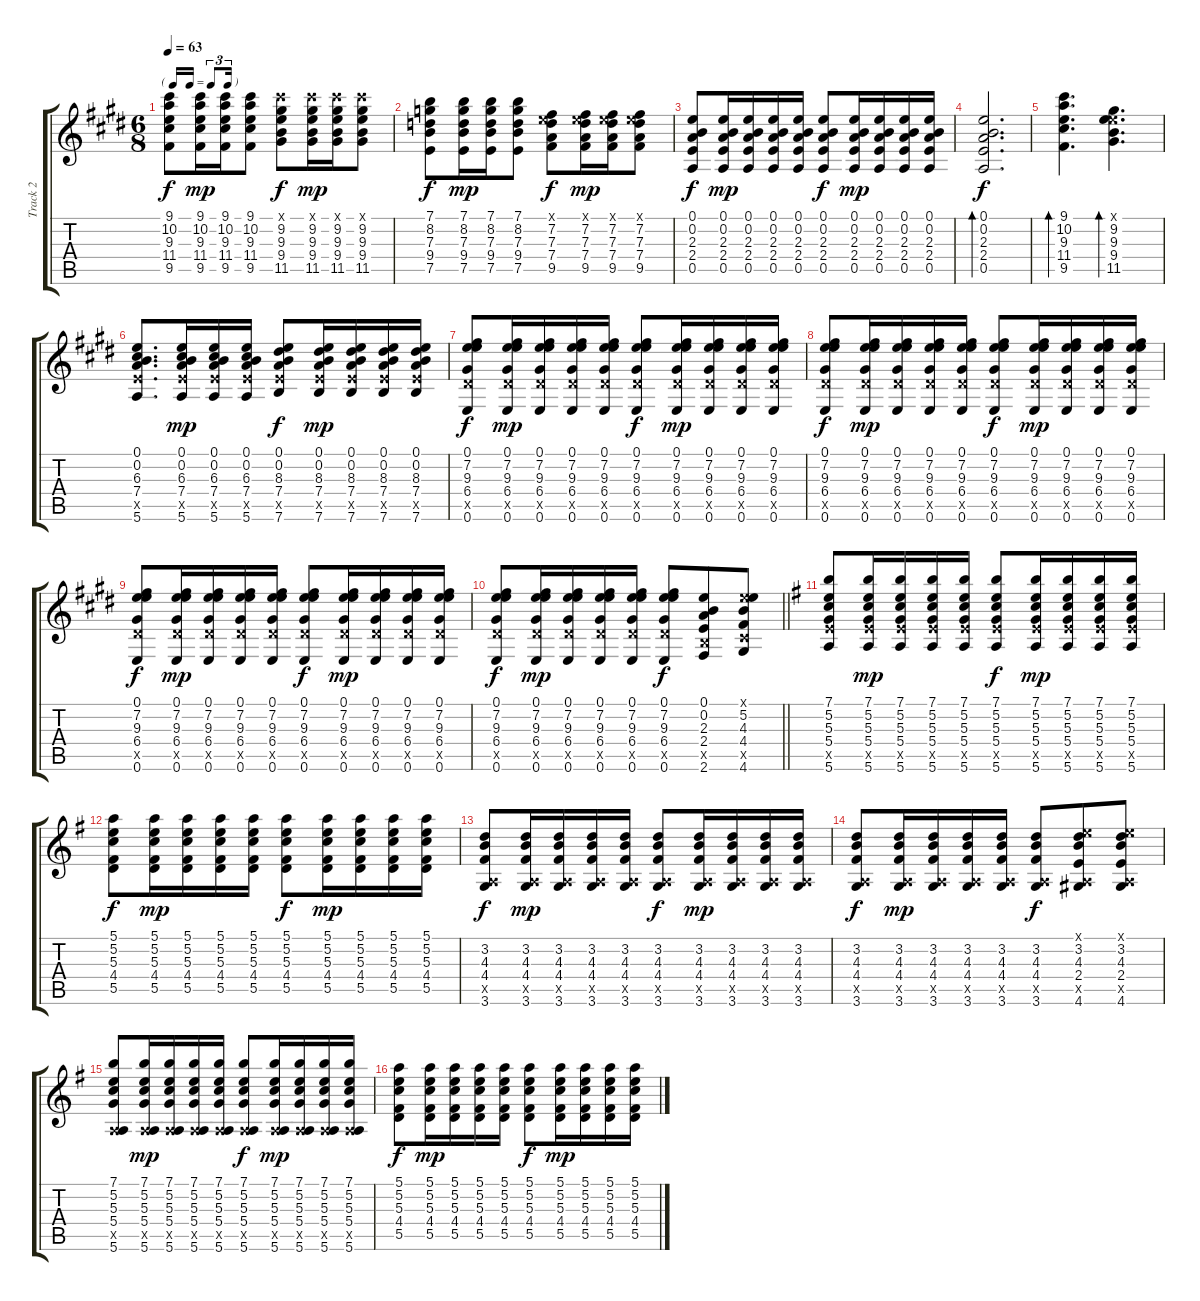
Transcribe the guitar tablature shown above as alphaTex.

\track ("Track 2" "Track 2") {instrument acousticguitarsteel}
\staff {score tabs}
\tuning (E4 B3 G3 D3 A2 E2) {hide}
\ts (6 8)
\tf triplet16th
\tempo 63
\clef g2
\ks e
(9.1 10.2 9.3 11.4 9.5).8{dy f} (9.1 10.2 9.3 11.4 9.5).16{dy mp} (9.1 10.2 9.3 11.4 9.5).16 (9.1 10.2 9.3 11.4 9.5).8 (9.1{x} 9.2 9.3 9.4 11.5).8{dy f} (9.1{x} 9.2 9.3 9.4 11.5).16{dy mp} (9.1{x} 9.2 9.3 9.4 11.5).16 (9.1{x} 9.2 9.3 9.4 11.5).8 |
(7.1 8.2 7.3 9.4 7.5).8{dy f} (7.1 8.2 7.3 9.4 7.5).16{dy mp} (7.1 8.2 7.3 9.4 7.5).16 (7.1 8.2 7.3 9.4 7.5).8 (0.1{x} 7.2 7.3 7.4 9.5).8{dy f} (0.1{x} 7.2 7.3 7.4 9.5).16{dy mp} (0.1{x} 7.2 7.3 7.4 9.5).16 (0.1{x} 7.2 7.3 7.4 9.5).8 |
(0.1 0.2 2.3 2.4 0.5).8{dy f} (0.1 0.2 2.3 2.4 0.5).16{dy mp} (0.1 0.2 2.3 2.4 0.5).16 (0.1 0.2 2.3 2.4 0.5).16 (0.1 0.2 2.3 2.4 0.5).16 (0.1 0.2 2.3 2.4 0.5).8{dy f} (0.1 0.2 2.3 2.4 0.5).16{dy mp} (0.1 0.2 2.3 2.4 0.5).16 (0.1 0.2 2.3 2.4 0.5).16 (0.1 0.2 2.3 2.4 0.5).16 |
(0.1 0.2 2.3 2.4 0.5).2{d bd 60 dy f} |
(9.1 10.2 9.3 11.4 9.5).4{d bd 60} (0.1{x} 9.2 9.3 9.4 11.5).4{d bd 60} |
(0.1 0.2 6.3 7.4 7.5{x} 5.6).8{d} (0.1 0.2 6.3 7.4 7.5{x} 5.6).16{dy mp} (0.1 0.2 6.3 7.4 7.5{x} 5.6).16 (0.1 0.2 6.3 7.4 7.5{x} 5.6).16 (0.1 0.2 8.3 7.4 7.5{x} 7.6).8{dy f} (0.1 0.2 8.3 7.4 7.5{x} 7.6).16{dy mp} (0.1 0.2 8.3 7.4 7.5{x} 7.6).16 (0.1 0.2 8.3 7.4 7.5{x} 7.6).16 (0.1 0.2 8.3 7.4 7.5{x} 7.6).16 |
(0.1 7.2 9.3 6.4 6.5{x} 0.6).8{dy f} (0.1 7.2 9.3 6.4 6.5{x} 0.6).16{dy mp} (0.1 7.2 9.3 6.4 6.5{x} 0.6).16 (0.1 7.2 9.3 6.4 6.5{x} 0.6).16 (0.1 7.2 9.3 6.4 6.5{x} 0.6).16 (0.1 7.2 9.3 6.4 6.5{x} 0.6).8{dy f} (0.1 7.2 9.3 6.4 6.5{x} 0.6).16{dy mp} (0.1 7.2 9.3 6.4 6.5{x} 0.6).16 (0.1 7.2 9.3 6.4 6.5{x} 0.6).16 (0.1 7.2 9.3 6.4 6.5{x} 0.6).16 |
(0.1 7.2 9.3 6.4 6.5{x} 0.6).8{dy f} (0.1 7.2 9.3 6.4 6.5{x} 0.6).16{dy mp} (0.1 7.2 9.3 6.4 6.5{x} 0.6).16 (0.1 7.2 9.3 6.4 6.5{x} 0.6).16 (0.1 7.2 9.3 6.4 6.5{x} 0.6).16 (0.1 7.2 9.3 6.4 6.5{x} 0.6).8{dy f} (0.1 7.2 9.3 6.4 6.5{x} 0.6).16{dy mp} (0.1 7.2 9.3 6.4 6.5{x} 0.6).16 (0.1 7.2 9.3 6.4 6.5{x} 0.6).16 (0.1 7.2 9.3 6.4 6.5{x} 0.6).16 |
(0.1 7.2 9.3 6.4 6.5{x} 0.6).8{dy f} (0.1 7.2 9.3 6.4 6.5{x} 0.6).16{dy mp} (0.1 7.2 9.3 6.4 6.5{x} 0.6).16 (0.1 7.2 9.3 6.4 6.5{x} 0.6).16 (0.1 7.2 9.3 6.4 6.5{x} 0.6).16 (0.1 7.2 9.3 6.4 6.5{x} 0.6).8{dy f} (0.1 7.2 9.3 6.4 6.5{x} 0.6).16{dy mp} (0.1 7.2 9.3 6.4 6.5{x} 0.6).16 (0.1 7.2 9.3 6.4 6.5{x} 0.6).16 (0.1 7.2 9.3 6.4 6.5{x} 0.6).16 |
\barLineRight lightlight
(0.1 7.2 9.3 6.4 6.5{x} 0.6).8{dy f} (0.1 7.2 9.3 6.4 6.5{x} 0.6).16{dy mp} (0.1 7.2 9.3 6.4 6.5{x} 0.6).16 (0.1 7.2 9.3 6.4 6.5{x} 0.6).16 (0.1 7.2 9.3 6.4 6.5{x} 0.6).16 (0.1 7.2 9.3 6.4 6.5{x} 0.6).8{dy f} (0.1 0.2 2.3 2.4 2.5{x} 2.6).8 (0.1{x} 5.2 4.3 4.4 4.5{x} 4.6).8 |
\ks g
(7.1 5.2 5.3 5.4 7.5{x} 5.6).8 (7.1 5.2 5.3 5.4 7.5{x} 5.6).16{dy mp} (7.1 5.2 5.3 5.4 7.5{x} 5.6).16 (7.1 5.2 5.3 5.4 7.5{x} 5.6).16 (7.1 5.2 5.3 5.4 7.5{x} 5.6).16 (7.1 5.2 5.3 5.4 7.5{x} 5.6).8{dy f} (7.1 5.2 5.3 5.4 7.5{x} 5.6).16{dy mp} (7.1 5.2 5.3 5.4 7.5{x} 5.6).16 (7.1 5.2 5.3 5.4 7.5{x} 5.6).16 (7.1 5.2 5.3 5.4 7.5{x} 5.6).16 |
(5.1 5.2 5.3 4.4 5.5).8{dy f} (5.1 5.2 5.3 4.4 5.5).16{dy mp} (5.1 5.2 5.3 4.4 5.5).16 (5.1 5.2 5.3 4.4 5.5).16 (5.1 5.2 5.3 4.4 5.5).16 (5.1 5.2 5.3 4.4 5.5).8{dy f} (5.1 5.2 5.3 4.4 5.5).16{dy mp} (5.1 5.2 5.3 4.4 5.5).16 (5.1 5.2 5.3 4.4 5.5).16 (5.1 5.2 5.3 4.4 5.5).16 |
(3.2 4.3 4.4 0.5{x} 3.6).8{dy f} (3.2 4.3 4.4 0.5{x} 3.6).16{dy mp} (3.2 4.3 4.4 0.5{x} 3.6).16 (3.2 4.3 4.4 0.5{x} 3.6).16 (3.2 4.3 4.4 0.5{x} 3.6).16 (3.2 4.3 4.4 0.5{x} 3.6).8{dy f} (3.2 4.3 4.4 0.5{x} 3.6).16{dy mp} (3.2 4.3 4.4 0.5{x} 3.6).16 (3.2 4.3 4.4 0.5{x} 3.6).16 (3.2 4.3 4.4 0.5{x} 3.6).16 |
(3.2 4.3 4.4 0.5{x} 3.6).8{dy f} (3.2 4.3 4.4 0.5{x} 3.6).16{dy mp} (3.2 4.3 4.4 0.5{x} 3.6).16 (3.2 4.3 4.4 0.5{x} 3.6).16 (3.2 4.3 4.4 0.5{x} 3.6).16 (3.2 4.3 4.4 0.5{x} 3.6).8{dy f} (0.1{x} 3.2 4.3 2.4 0.5{x} 4.6).8 (0.1{x} 3.2 4.3 2.4 0.5{x} 4.6).8 |
(7.1 5.2 5.3 5.4 0.5{x} 5.6).8 (7.1 5.2 5.3 5.4 0.5{x} 5.6).16{dy mp} (7.1 5.2 5.3 5.4 0.5{x} 5.6).16 (7.1 5.2 5.3 5.4 0.5{x} 5.6).16 (7.1 5.2 5.3 5.4 0.5{x} 5.6).16 (7.1 5.2 5.3 5.4 0.5{x} 5.6).8{dy f} (7.1 5.2 5.3 5.4 0.5{x} 5.6).16{dy mp} (7.1 5.2 5.3 5.4 0.5{x} 5.6).16 (7.1 5.2 5.3 5.4 0.5{x} 5.6).16 (7.1 5.2 5.3 5.4 0.5{x} 5.6).16 |
(5.1 5.2 5.3 4.4 5.5).8{dy f} (5.1 5.2 5.3 4.4 5.5).16{dy mp} (5.1 5.2 5.3 4.4 5.5).16 (5.1 5.2 5.3 4.4 5.5).16 (5.1 5.2 5.3 4.4 5.5).16 (5.1 5.2 5.3 4.4 5.5).8{dy f} (5.1 5.2 5.3 4.4 5.5).16{dy mp} (5.1 5.2 5.3 4.4 5.5).16 (5.1 5.2 5.3 4.4 5.5).16 (5.1 5.2 5.3 4.4 5.5).16
